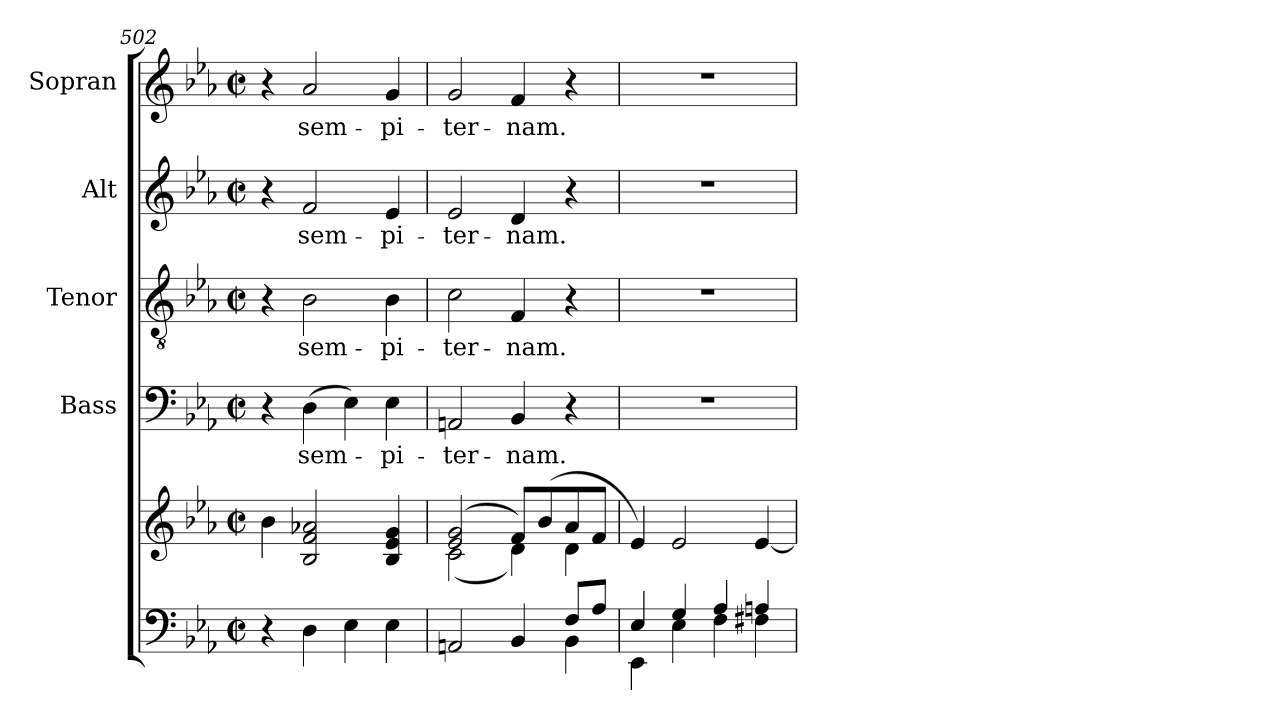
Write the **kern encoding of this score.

**kern	**kern	**kern	**text	**kern	**text	**kern	**text	**kern	**text
*part5	*part5	*part4	*part4	*part3	*part3	*part2	*part2	*part1	*part1
*staff6	*staff5	*staff4	*staff4	*staff3	*staff3	*staff2	*staff2	*staff1	*staff1
*	*	*I"Bass	*	*I"Tenor	*	*I"Alt	*	*I"Sopran	*
*	*	*I'B.	*	*I'T.	*	*I'A.	*	*I'S.	*
*clefF4	*clefG2	*clefF4	*	*clefGv2	*	*clefG2	*	*clefG2	*
*k[b-e-a-]	*k[b-e-a-]	*k[b-e-a-]	*	*k[b-e-a-]	*	*k[b-e-a-]	*	*k[b-e-a-]	*
*E-:	*E-:	*E-:	*	*E-:	*	*E-:	*	*E-:	*
*M2/2	*M2/2	*M2/2	*	*M2/2	*	*M2/2	*	*M2/2	*
*met(c|)	*met(c|)	*met(c|)	*	*met(c|)	*	*met(c|)	*	*met(c|)	*
=502	=502	=502	=502	=502	=502	=502	=502	=502	=502
4r	4b-\	4r	.	4r	.	4r	.	4r	.
!	!	!	!LO:LY:b	!	!LO:LY:b	!	!LO:LY:b	!	!LO:LY:b
4D\	2B-/ 2f/ 2a-X/	(>4D\	sem-	2B-\	sem-	2f/	sem-	2a-/	sem-
4E-\	.	4E-\)	.	.	.	.	.	.	.
!	!	!	!LO:LY:b	!	!LO:LY:b	!	!LO:LY:b	!	!LO:LY:b
4E-\	4B-/ 4e-/ 4g/	4E-\	-pi-	4B-\	-pi-	4e-/	-pi-	4g/	-pi-
=503	=503	=503	=503	=503	=503	=503	=503	=503	=503
*^	*^	*	*	*	*	*	*	*	*
!	!	!	!	!	!LO:LY:b	!	!LO:LY:b	!	!LO:LY:b	!	!LO:LY:b
2.ryy	2AAn/	(2e-/ 2g/	(<2c\	2AAn/	-ter-	2c\	-ter-	2e-/	-ter-	2g/	-ter-
!	!	!	!	!	!LO:LY:b	!	!LO:LY:b	!	!LO:LY:b	!	!LO:LY:b
.	4BB-/	8f/L)	4d\)	4BB-/	-nam.	4F/	-nam.	4d/	-nam.	4f/	-nam.
.	.	(>8b-/	.	.	.	.	.	.	.	.	.
8F/L	4BB-\	8a-/	4d\	4r	.	4r	.	4r	.	4r	.
8A-/J	.	8f/J	.	.	.	.	.	.	.	.	.
*	*	*v	*v	*	*	*	*	*	*	*	*
=504	=504	=504	=504	=504	=504	=504	=504	=504	=504	=504
4E-/	4EE-\	4e-/)	1r	.	1r	.	1r	.	1r	.
4G/	4E-\	2e-/	.	.	.	.	.	.	.	.
4A-/	4F\	.	.	.	.	.	.	.	.	.
4An/	4F#X\	[4e-/	.	.	.	.	.	.	.	.
*v	*v	*	*	*	*	*	*	*	*	*
=	=	=	=	=	=	=	=	=	=
*-	*-	*-	*-	*-	*-	*-	*-	*-	*-
